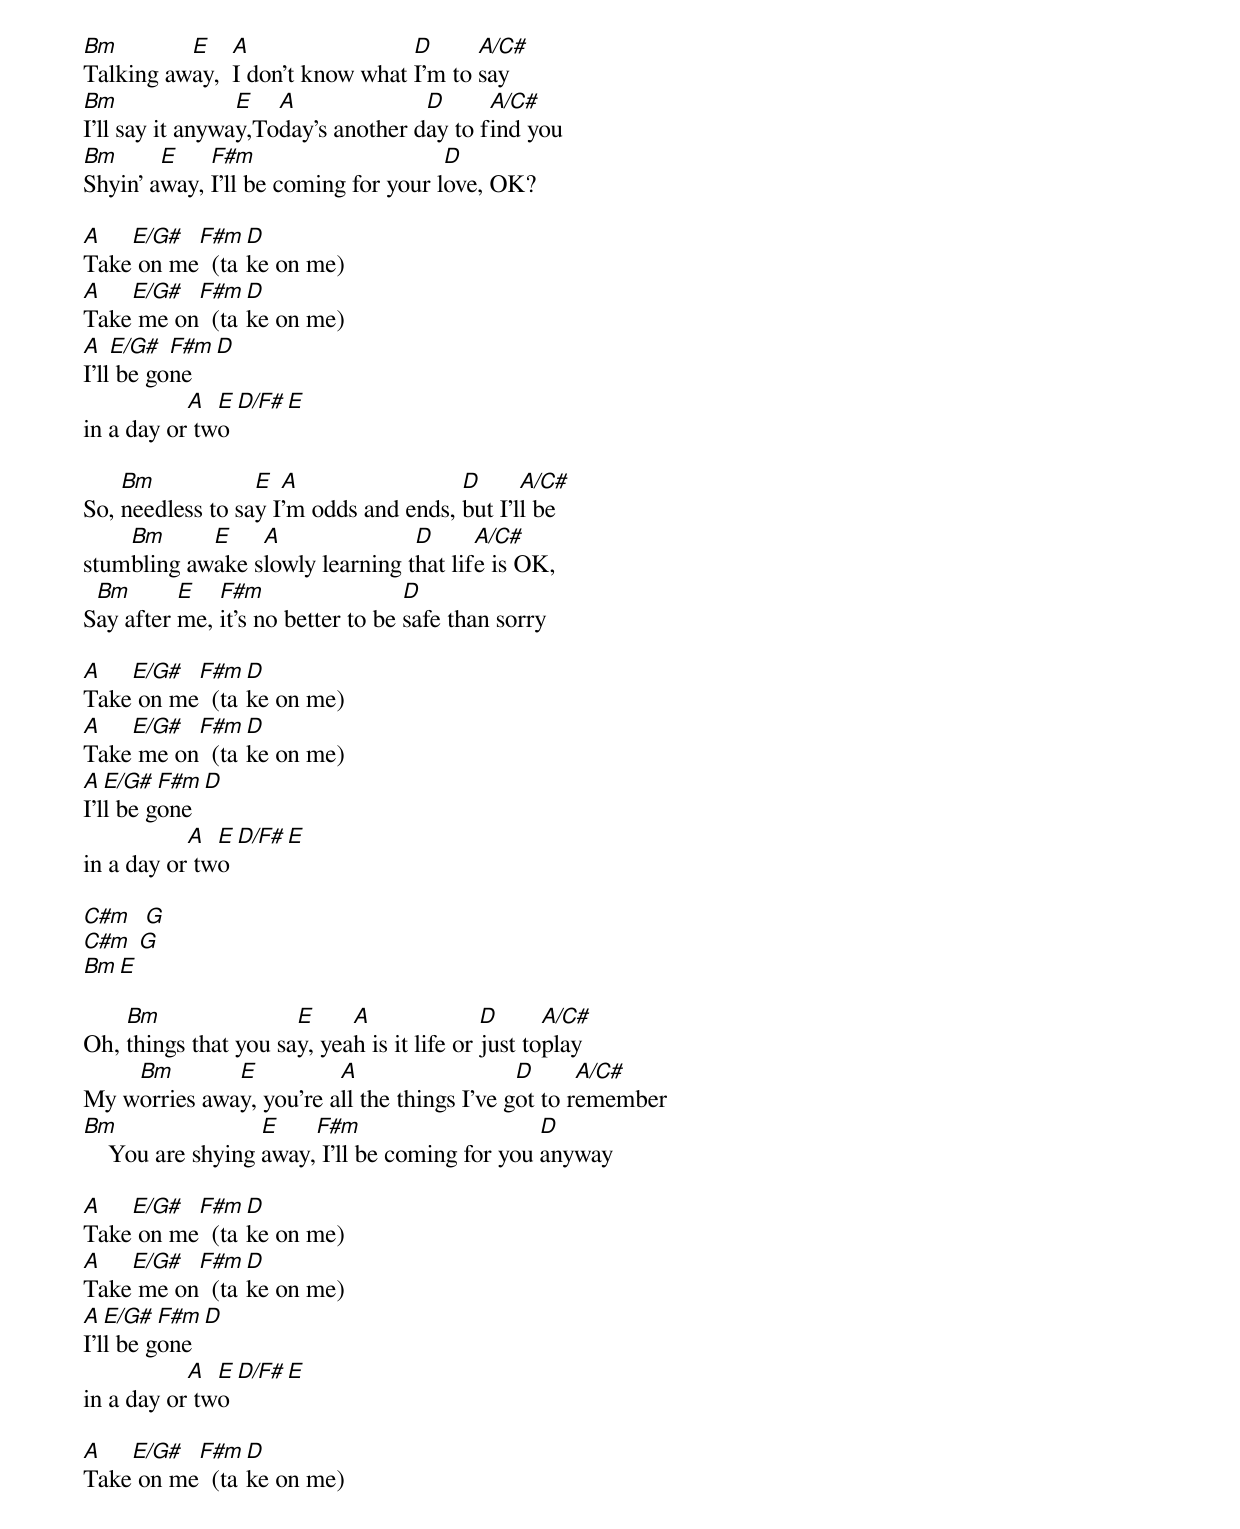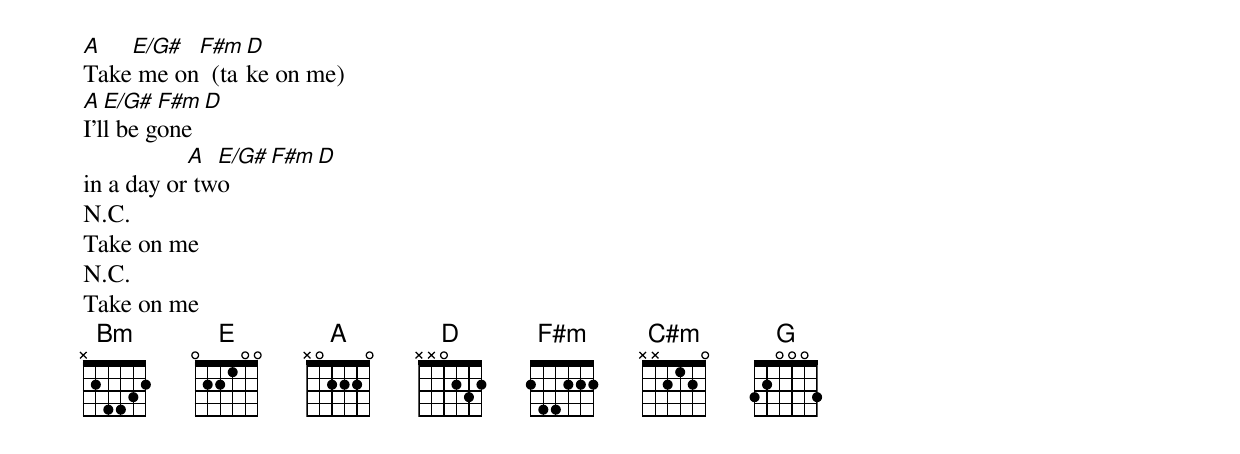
[Bm]Talking aw[E]ay,  [A]I don’t know what [D]I’m to [A/C#]say
[Bm]I’ll say it anywa[E]y,To[A]day’s another d[D]ay to f[A/C#]ind you
[Bm]Shyin' a[E]way, [F#m]I’ll be coming for your l[D]ove, OK?

[A]Take[E/G#] on me[F#m]  (ta[D]ke on me)
[A]Take[E/G#] me on[F#m]  (ta[D]ke on me)
[A]I’ll[E/G#] be go[F#m]ne[D]
in a day or[A] tw[E]o[D/F#][E]

So, [Bm]needless to sa[E]y I[A]'m odds and ends, [D]but I'l[A/C#]l be
stum[Bm]bling aw[E]ake s[A]lowly learning t[D]hat lif[A/C#]e is OK,
S[Bm]ay after [E]me, [F#m]it’s no better to be [D]safe than sorry

[A]Take[E/G#] on me[F#m]  (ta[D]ke on me)
[A]Take[E/G#] me on[F#m]  (ta[D]ke on me)
[A]I’l[E/G#]l be g[F#m]one[D]
in a day or[A] tw[E]o[D/F#][E]

[C#m]  [G]
[C#m] [G]
[Bm][E]

Oh, [Bm]things that you sa[E]y, yea[A]h is it life or [D]just to[A/C#]play
My w[Bm]orries awa[E]y, you’re a[A]ll the things I’ve g[D]ot to r[A/C#]emember
[Bm]    You are shying [E]away,[F#m] I’ll be coming for you [D]anyway

[A]Take[E/G#] on me[F#m]  (ta[D]ke on me)
[A]Take[E/G#] me on[F#m]  (ta[D]ke on me)
[A]I’l[E/G#]l be g[F#m]one[D]
in a day or[A] tw[E]o[D/F#][E]

[A]Take[E/G#] on me[F#m]  (ta[D]ke on me)
[A]Take[E/G#] me on[F#m]  (ta[D]ke on me)
[A]I’l[E/G#]l be g[F#m]one[D]
in a day or[A] tw[E/G#]o[F#m][D]
N.C.
Take on me
N.C.
Take on me
